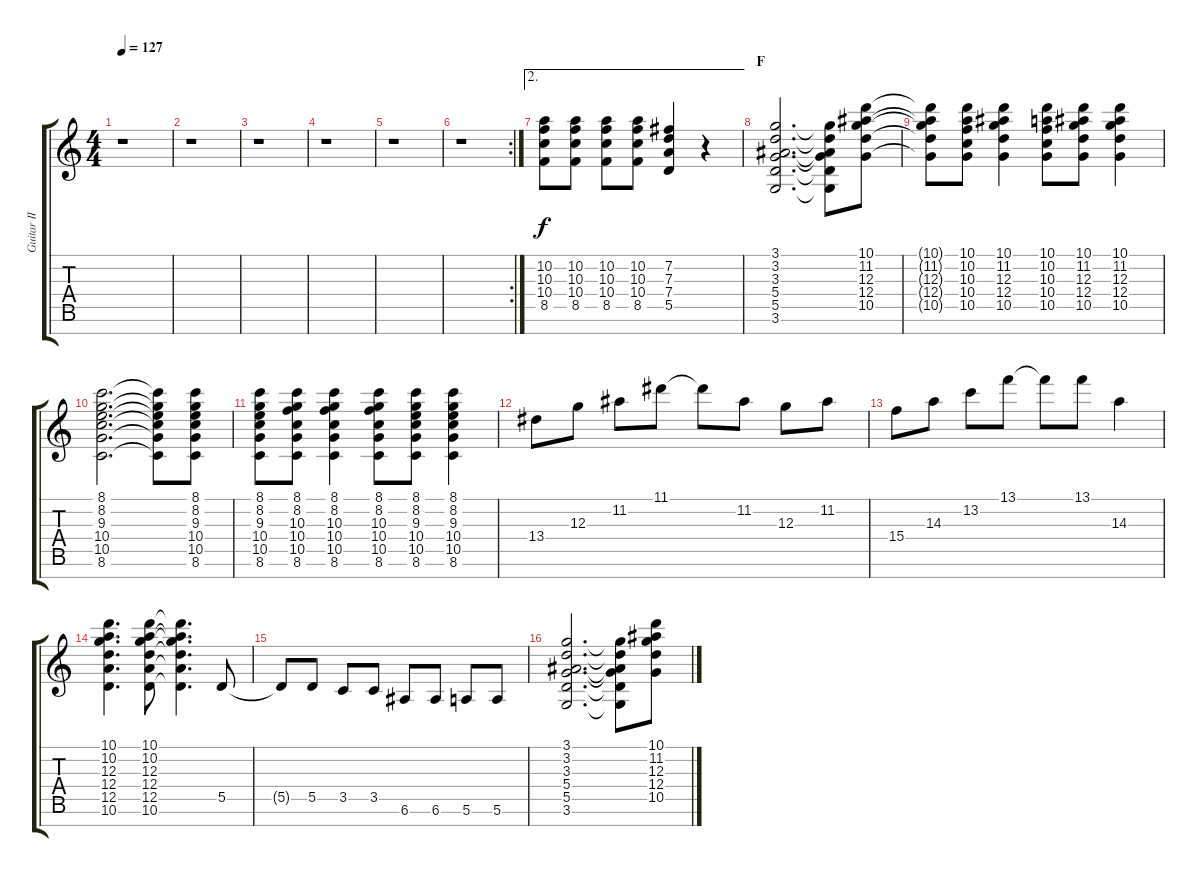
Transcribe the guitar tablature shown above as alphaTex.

\track ("Guitar II" "Guitar II") {instrument distortionguitar}
\staff {score tabs}
\tuning (E4 B3 G3 D3 A2 E2 B1) {hide}
\ts (4 4)
\tempo 127
\clef g2
\ks c
r.1{dy f} |
r.1 |
r.1 |
r.1 |
r.1 |
\rc 2
r.1 |
\ae 2
(10.2 10.3 10.4 8.5).8 (10.2 10.3 10.4 8.5).8 (10.2 10.3 10.4 8.5).8 (10.2 10.3 10.4 8.5).8 (7.2 7.3 7.4 5.5).4 r.4 |
\section ("" "F")
(3.1 3.2 3.3 5.4 5.5 3.6).2{d} (3.1{t} 3.2{t} 3.3{t} 5.4{t} 5.5{t} 3.6{t}).8 (10.1 11.2 12.3 12.4 10.5).8 |
(10.1{t} 11.2{t} 12.3{t} 12.4{t} 10.5{t}).8 (10.1 10.2 10.3 10.4 10.5).8 (10.1 11.2 12.3 12.4 10.5).4 (10.1 10.2 10.3 10.4 10.5).8 (10.1 11.2 12.3 12.4 10.5).8 (10.1 11.2 12.3 12.4 10.5).4 |
(8.1 8.2 9.3 10.4 10.5 8.6).2{d} (8.1{t} 8.2{t} 9.3{t} 10.4{t} 10.5{t} 8.6{t}).8 (8.1 8.2 9.3 10.4 10.5 8.6).8 |
(8.1 8.2 9.3 10.4 10.5 8.6).8 (8.1 8.2 10.3 10.4 10.5 8.6).8 (8.1 8.2 10.3 10.4 10.5 8.6).4 (8.1 8.2 10.3 10.4 10.5 8.6).8 (8.1 8.2 9.3 10.4 10.5 8.6).8 (8.1 8.2 9.3 10.4 10.5 8.6).4 |
13.4.8 12.3.8 11.2.8 11.1.8 11.1{t}.8 11.2.8 12.3.8 11.2.8 |
15.4.8 14.3.8 13.2.8 13.1.8 13.1{t}.8 13.1.8 14.3.4 |
(10.1 10.2 12.3 12.4 12.5 10.6).4{d} (10.1 10.2 12.3 12.4 12.5 10.6).8 (10.1{t} 10.2{t} 12.3{t} 12.4{t} 12.5{t} 10.6{t}).4{d} 5.5.8 |
5.5{t}.8 5.5.8 3.5.8 3.5.8 6.6.8 6.6.8 5.6.8 5.6.8 |
(3.1 3.2 3.3 5.4 5.5 3.6).2{d} (3.1{t} 3.2{t} 3.3{t} 5.4{t} 5.5{t} 3.6{t}).8 (10.1 11.2 12.3 12.4 10.5).8
